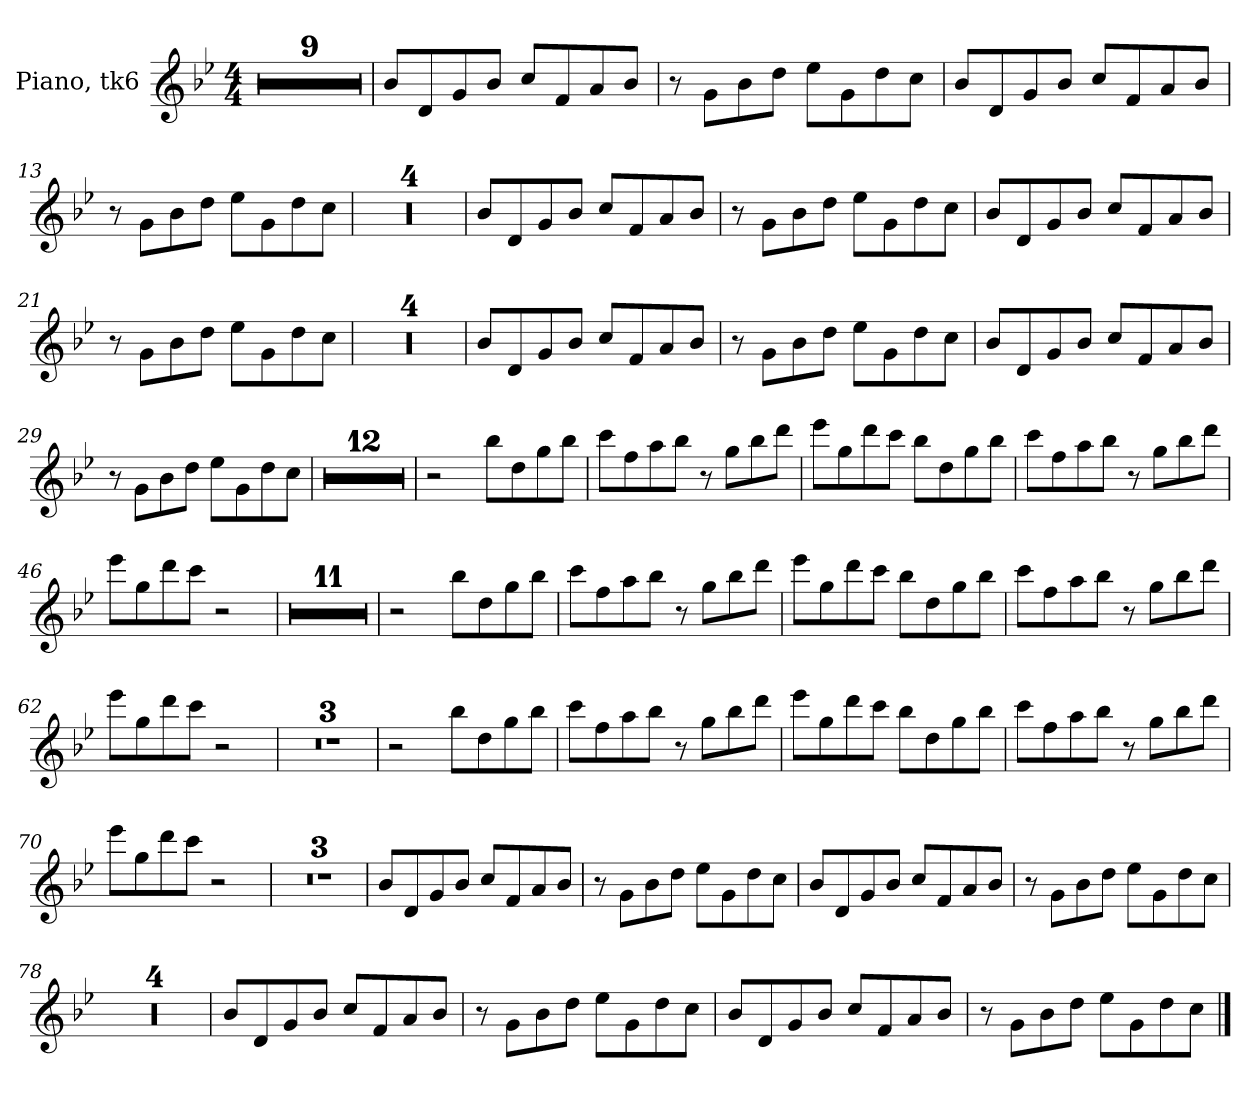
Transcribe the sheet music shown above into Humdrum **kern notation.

**kern
*part1
*staff1
*I"Piano, tk6
*clefG2
*k[b-e-]
*M4/4
*MM130
=1
1r
=2
1r
=3
1r
=4
1r
=5
1r
=6
1r
=7
1r
=8
1r
=9
1r
=10
8b-/L
8d/
8g/
8b-/J
8cc/L
8f/
8a/
8b-/J
=11
8r
8g\L
8b-\
8dd\J
8ee-\L
8g\
8dd\
8cc\J
!!LO:LB:g=z
=12
8b-/L
8d/
8g/
8b-/J
8cc/L
8f/
8a/
8b-/J
=13
8r
8g\L
8b-\
8dd\J
8ee-\L
8g\
8dd\
8cc\J
=14
1r
=15
1r
=16
1r
=17
1r
=18
8b-/L
8d/
8g/
8b-/J
8cc/L
8f/
8a/
8b-/J
=19
8r
8g\L
8b-\
8dd\J
8ee-\L
8g\
8dd\
8cc\J
!!LO:LB:g=z
=20
8b-/L
8d/
8g/
8b-/J
8cc/L
8f/
8a/
8b-/J
=21
8r
8g\L
8b-\
8dd\J
8ee-\L
8g\
8dd\
8cc\J
=22
1r
=23
1r
=24
1r
=25
1r
=26
8b-/L
8d/
8g/
8b-/J
8cc/L
8f/
8a/
8b-/J
=27
8r
8g\L
8b-\
8dd\J
8ee-\L
8g\
8dd\
8cc\J
!!LO:LB:g=z
=28
8b-/L
8d/
8g/
8b-/J
8cc/L
8f/
8a/
8b-/J
=29
8r
8g\L
8b-\
8dd\J
8ee-\L
8g\
8dd\
8cc\J
=30
1r
=31
1r
=32
1r
=33
1r
=34
1r
=35
1r
=36
1r
=37
1r
=38
1r
=39
1r
=40
1r
!!LO:LB:g=z
=41
1r
=42
2r
8bb-\L
8dd\
8gg\
8bb-\J
=43
8ccc\L
8ff\
8aa\
8bb-\J
8r
8gg\L
8bb-\
8ddd\J
=44
8eee-\L
8gg\
8ddd\
8ccc\J
8bb-\L
8dd\
8gg\
8bb-\J
=45
8ccc\L
8ff\
8aa\
8bb-\J
8r
8gg\L
8bb-\
8ddd\J
=46
8eee-\L
8gg\
8ddd\
8ccc\J
2r
=47
1r
!!LO:LB:g=z
=48
1r
=49
1r
=50
1r
=51
1r
=52
1r
=53
1r
=54
1r
=55
1r
=56
1r
=57
1r
=58
2r
8bb-\L
8dd\
8gg\
8bb-\J
=59
8ccc\L
8ff\
8aa\
8bb-\J
8r
8gg\L
8bb-\
8ddd\J
!!LO:LB:g=z
=60
8eee-\L
8gg\
8ddd\
8ccc\J
8bb-\L
8dd\
8gg\
8bb-\J
=61
8ccc\L
8ff\
8aa\
8bb-\J
8r
8gg\L
8bb-\
8ddd\J
=62
8eee-\L
8gg\
8ddd\
8ccc\J
2r
=63
1r
=64
1r
=65
1r
=66
2r
8bb-\L
8dd\
8gg\
8bb-\J
!!LO:LB:g=z
=67
8ccc\L
8ff\
8aa\
8bb-\J
8r
8gg\L
8bb-\
8ddd\J
=68
8eee-\L
8gg\
8ddd\
8ccc\J
8bb-\L
8dd\
8gg\
8bb-\J
=69
8ccc\L
8ff\
8aa\
8bb-\J
8r
8gg\L
8bb-\
8ddd\J
=70
8eee-\L
8gg\
8ddd\
8ccc\J
2r
=71
1r
=72
1r
=73
1r
!!LO:LB:g=z
=74
8b-/L
8d/
8g/
8b-/J
8cc/L
8f/
8a/
8b-/J
=75
8r
8g\L
8b-\
8dd\J
8ee-\L
8g\
8dd\
8cc\J
=76
8b-/L
8d/
8g/
8b-/J
8cc/L
8f/
8a/
8b-/J
=77
8r
8g\L
8b-\
8dd\J
8ee-\L
8g\
8dd\
8cc\J
=78
1r
=79
1r
=80
1r
=81
1r
!!LO:LB:g=z
=82
8b-/L
8d/
8g/
8b-/J
8cc/L
8f/
8a/
8b-/J
=83
8r
8g\L
8b-\
8dd\J
8ee-\L
8g\
8dd\
8cc\J
=84
8b-/L
8d/
8g/
8b-/J
8cc/L
8f/
8a/
8b-/J
=85
8r
8g\L
8b-\
8dd\J
8ee-\L
8g\
8dd\
8cc\J
==
*-
